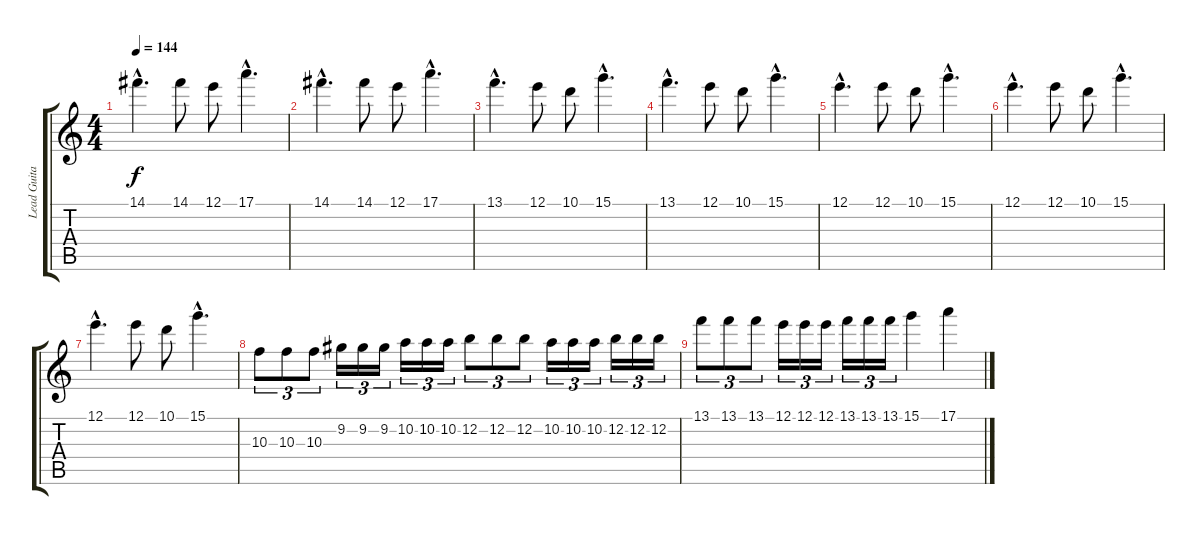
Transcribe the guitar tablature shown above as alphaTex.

\track ("Lead Guitar" "Lead Guita") {instrument distortionguitar}
\staff {score tabs}
\tuning (E4 B3 G3 D3 A2 E2) {hide}
\ts (4 4)
\tempo 144
\clef g2
\ks c
14.1{hac}.4{d dy f} 14.1.8 12.1.8 17.1{hac}.4{d} |
14.1{hac}.4{d} 14.1.8 12.1.8 17.1{hac}.4{d} |
13.1{hac}.4{d} 12.1.8 10.1.8 15.1{hac}.4{d} |
13.1{hac}.4{d} 12.1.8 10.1.8 15.1{hac}.4{d} |
12.1{hac}.4{d} 12.1.8 10.1.8 15.1{hac}.4{d} |
12.1{hac}.4{d} 12.1.8 10.1.8 15.1{hac}.4{d} |
12.1{hac}.4{d} 12.1.8 10.1.8 15.1{hac}.4{d} |
10.3.8{tu (3 2)} 10.3.8{tu (3 2)} 10.3.8{tu (3 2)} 9.2.16{tu (3 2)} 9.2.16{tu (3 2)} 9.2.16{tu (3 2)} 10.2.16{tu (3 2)} 10.2.16{tu (3 2)} 10.2.16{tu (3 2)} 12.2.8{tu (3 2)} 12.2.8{tu (3 2)} 12.2.8{tu (3 2)} 10.2.16{tu (3 2)} 10.2.16{tu (3 2)} 10.2.16{tu (3 2)} 12.2.16{tu (3 2)} 12.2.16{tu (3 2)} 12.2.16{tu (3 2)} |
13.1.8{tu (3 2)} 13.1.8{tu (3 2)} 13.1.8{tu (3 2)} 12.1.16{tu (3 2)} 12.1.16{tu (3 2)} 12.1.16{tu (3 2)} 13.1.16{tu (3 2)} 13.1.16{tu (3 2)} 13.1.16{tu (3 2)} 15.1.4 17.1.4
